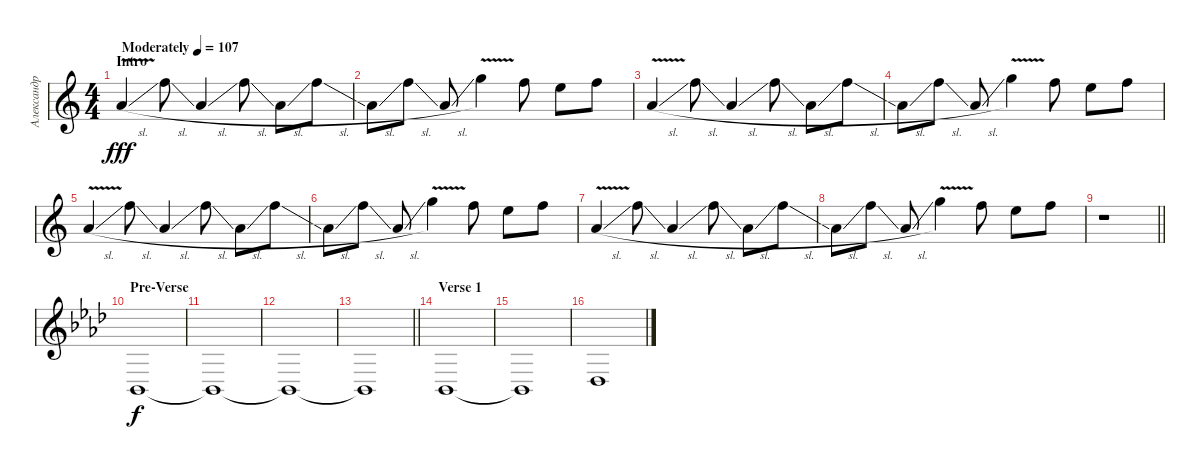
\track ("Александр Андрюхин" "Александр ") {instrument pad2warm}
\staff {score}
\tuning (E4 B3 G3 D3 A2 E2) {hide}
\ts (4 4)
\section ("" "Intro")
\tempo (107 "Moderately")
\clef g2
\ks c
10.2{v sl}.4{dy fff instrument pad2warm} 18.2{sl}.8 10.2{sl}.4 18.2{sl}.8 10.2{sl}.8 18.2{sl}.8 |
10.2{sl}.8 18.2{sl}.8 10.2{sl}.8 20.2{v}.4 18.2.8 17.2.8 18.2.8 |
10.2{v sl}.4 18.2{sl}.8 10.2{sl}.4 18.2{sl}.8 10.2{sl}.8 18.2{sl}.8 |
10.2{sl}.8 18.2{sl}.8 10.2{sl}.8 20.2{v}.4 18.2.8 17.2.8 18.2.8 |
10.2{v sl}.4 18.2{sl}.8 10.2{sl}.4 18.2{sl}.8 10.2{sl}.8 18.2{sl}.8 |
10.2{sl}.8 18.2{sl}.8 10.2{sl}.8 20.2{v}.4 18.2.8 17.2.8 18.2.8 |
10.2{v sl}.4 18.2{sl}.8 10.2{sl}.4 18.2{sl}.8 10.2{sl}.8 18.2{sl}.8 |
10.2{sl}.8 18.2{sl}.8 10.2{sl}.8 20.2{v}.4 18.2.8 17.2.8 18.2.8 |
\barLineRight lightlight
r.1 |
\section ("" "Pre-Verse")
\ks ab
6.6.1{dy f} |
6.6{t}.1 |
6.6{t}.1 |
\barLineRight lightlight
6.6{t}.1 |
\section ("" "Verse 1")
6.6.1{volume 10 instrument stringensemble2} |
6.6{t}.1 |
4.5.1
